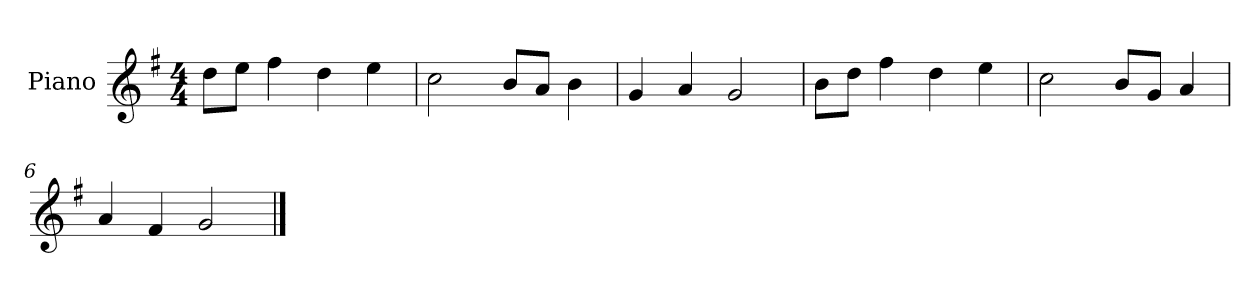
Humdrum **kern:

**kern
*part1
*staff1
*I"Piano
*I'P-no
*clefG2
*k[f#]
*M4/4
*MM90
=1
8dd\L
8ee\J
4ff#\
4dd\
4ee\
=2
2cc\
8b/L
8a/J
4b\
=3
4g/
4a/
2g/
=4
8b\L
8dd\J
4ff#\
4dd\
4ee\
=5
2cc\
8b/L
8g/J
4a/
=6
4a/
4f#/
2g/
==
*-
